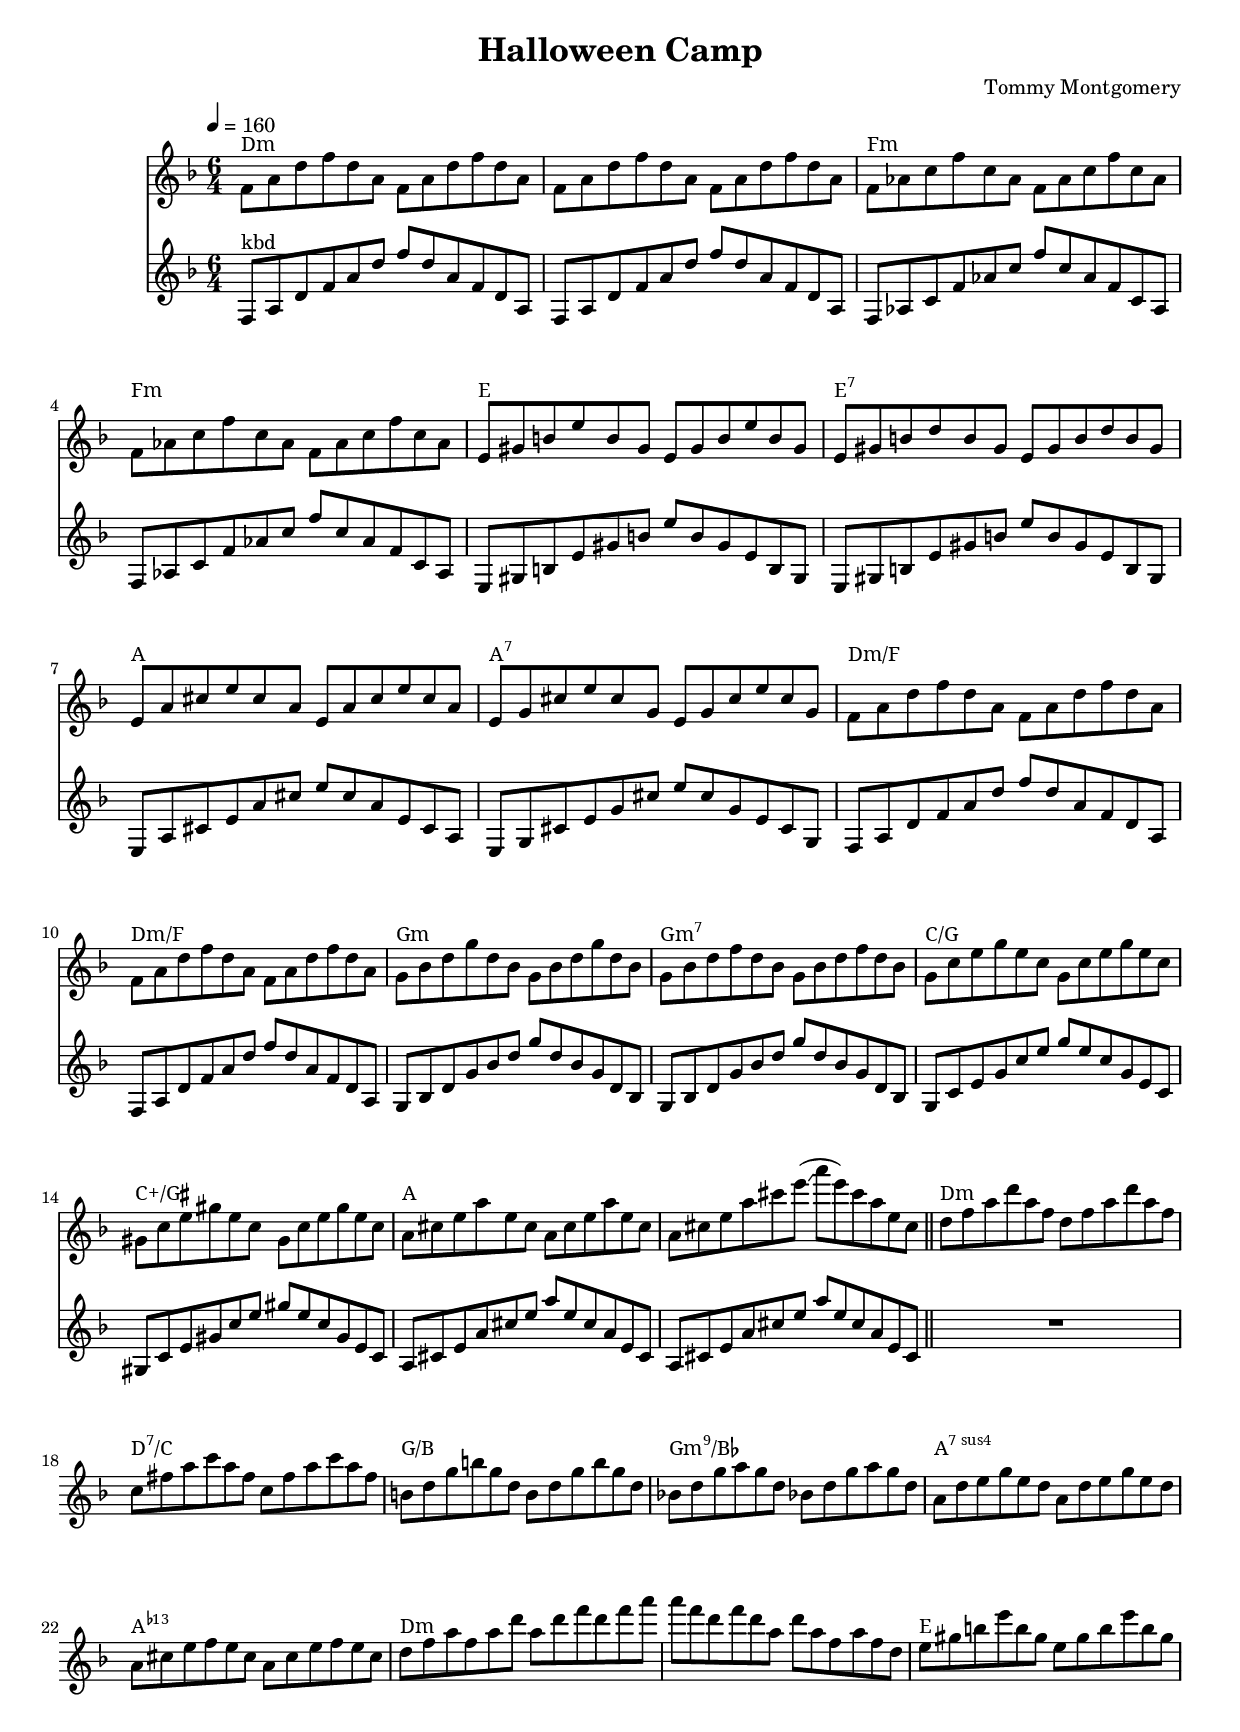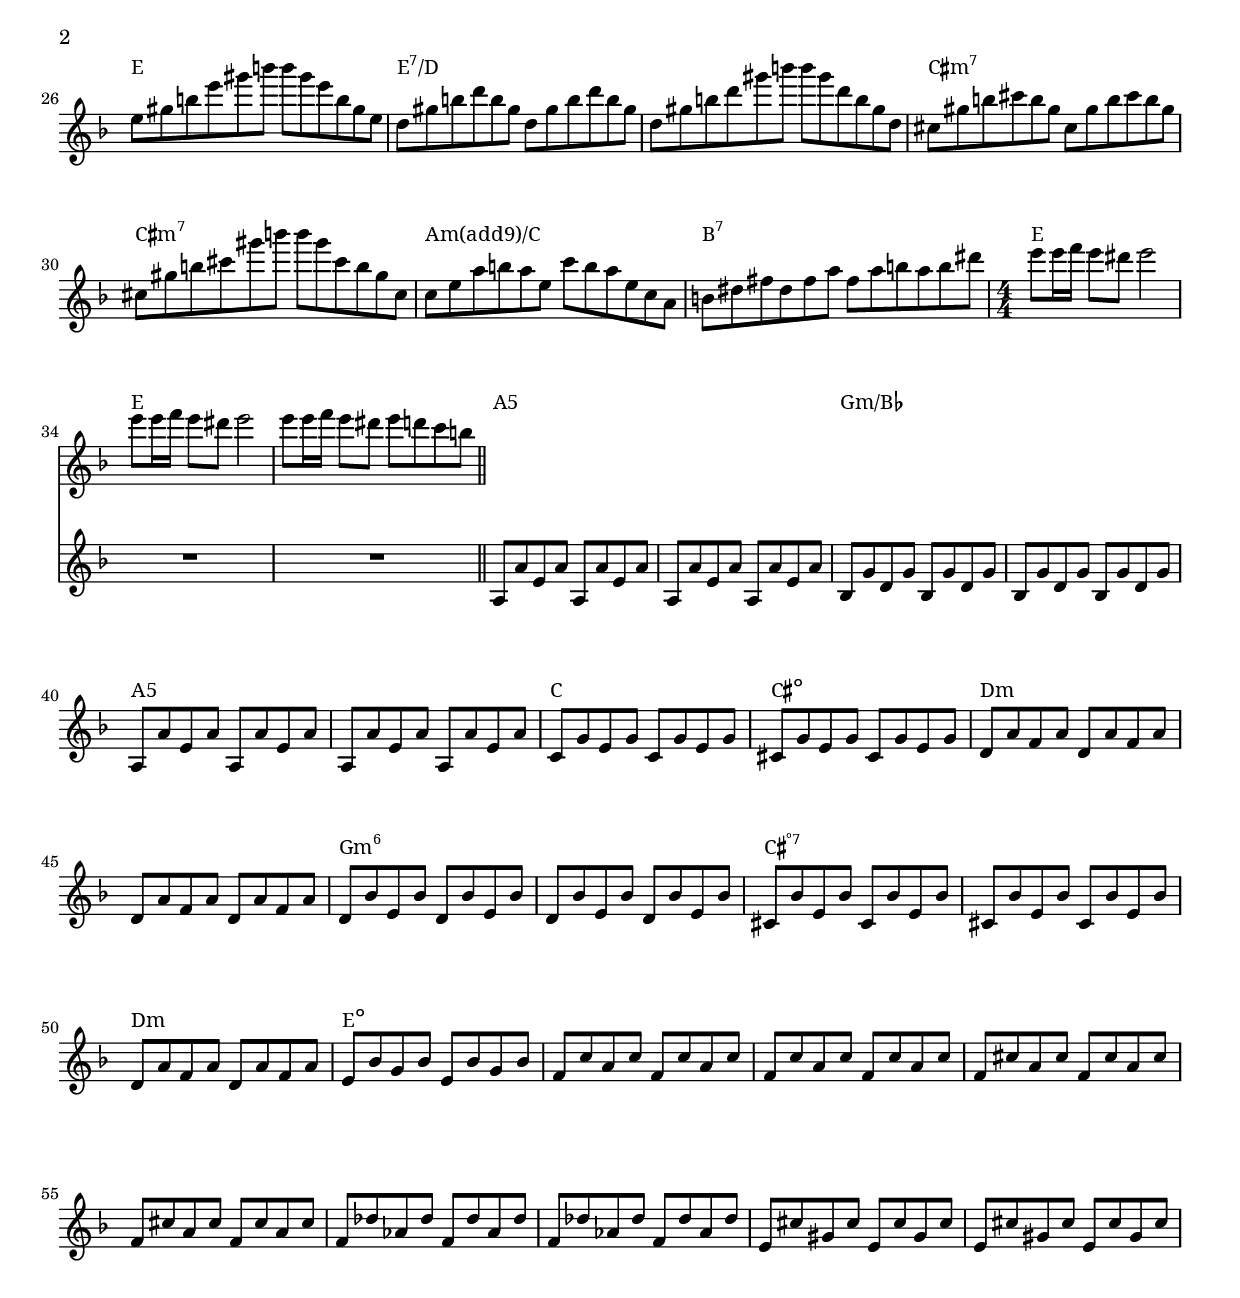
\version "2.24.0"
\language "english"

\header {
  title = "Halloween Camp"
  composer = "Tommy Montgomery"
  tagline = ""
}

global = {
  \set Staff.printKeyCancellation = ##f
  \numericTimeSignature
  \compressEmptyMeasures
  \override TupletBracket.bracket-visibility = #'if-no-beam
  \override MultiMeasureRest.expand-limit = #3
  \override Score.ChordName.font-name = #"Noto Serif"
  \override Score.ChordName.font-size = #0
  \override Score.LyricText.font-name = #"Noto Serif"
  \override Score.LyricText.font-size = #0
  \override Staff.OttavaBracket.font-series = #'normal
  \set Staff.ottavationMarkups = #ottavation-simple-ordinals
  \tempo 4 = 160
  \key d \minor
}


guitarOne = \relative c' {
  \time 6/4
  \global

  \repeat unfold 4 { f8 a d f d a } |
  \repeat unfold 4 { f8 af c f c af } |
  \repeat unfold 2 { e8 gs b e b gs } |
  \repeat unfold 2 { e8 gs b d b gs } |
  \repeat unfold 2 { e8 a cs e cs a } |
  \repeat unfold 2 { e8 g cs e cs g } |

  \repeat unfold 4 { f8 a d f d a } |
  \repeat unfold 2 { g8 bf d g d bf } |
  \repeat unfold 2 { g8 bf d f d bf } |
  \repeat unfold 2 { g8 c e g e c } |
  \repeat unfold 2 { gs8 c e gs e c } |
  \repeat unfold 2 { a8 cs e a e cs } |
  a8 cs e a cs e\glissando( a e) cs a e cs |

  \bar "||"

  \repeat unfold 2 { d f a d a f } |
  \repeat unfold 2 { c fs a c a fs } |
  \repeat unfold 2 { b, d g b g d } |
  \repeat unfold 2 { bf! d g a g d } |
  \repeat unfold 2 { a d e g e d } |
  \repeat unfold 2 { a cs e f e cs } |
  d f a f a d a d f d f a |
  a f d f d a d a f a f d |

  \repeat unfold 2 { e gs b e b gs } |
  e gs b e gs b b gs e b gs e |
  \repeat unfold 2 { d gs b d b gs } |
  d gs b d gs b b gs d b gs d |
  \repeat unfold 2 { cs gs' b cs b gs } |
  cs, gs' b cs gs' b b gs cs, b gs cs, |
  c e a b a e c' b a e c a |
  b ds fs ds fs a fs a b a b ds |

  \time 4/4

  \repeat unfold 2 { e8 e16 f e8 ds e2 | }
  e8 e16 f e8 ds e d c b |

  \bar "||"




}


guitarTwo = \relative c {
  \global

  f8^"kbd" a d f a d f d a f d a |
  f a d f a d f d a f d a |
  \repeat unfold 2 { f af c f af c f c af f c af | }
  \repeat unfold 2 { e gs b e gs b e b gs e b gs | }
  e a cs e a cs e cs a e cs a |
  e g cs e g cs e cs g e cs g |
  \repeat unfold 2 { f a d f a d f d a f d a | }
  \repeat unfold 2 { g bf d g bf d g d bf g d bf | }
  g c e g c e g e c g e c |
  gs c e gs c e gs e c gs e c |
  \repeat unfold 2 { a cs e a cs e a e cs a e cs | }

  R1.*16 |

  R1*3 |

  \repeat unfold 4 { a8 a' e a } |
  \repeat unfold 4 { bf, g' d g } |
  \repeat unfold 4 { a, a' e a } |
  \repeat unfold 2 { c, g' e g } |
  \repeat unfold 2 { cs, g' e g } |
  \repeat unfold 4 { d a' f a } |
  \repeat unfold 4 { d, bf' e, bf' } |
  \repeat unfold 4 { cs, bf' e, bf' } |
  \repeat unfold 2 { d, a' f a } |
  \repeat unfold 2 { e bf' g bf } |
  \repeat unfold 4 { f c' a c } |
  \repeat unfold 4 { f, cs' a cs } |
  \repeat unfold 4 { f, df' af df } |
  \repeat unfold 4 { e, cs' gs cs } |

}


guitarOneStaff = \new Staff \with { midiInstrument = "distorted guitar" } \guitarOne
guitarTwoStaff = \new Staff \with { midiInstrument = "acoustic guitar (steel)" } \guitarTwo


chordExceptionMusic = {
  <c e g b d'>1-\markup { "maj9" }
  <c e g b fs'>1-\markup { "maj7" \sharp "11" }
  <c ef f g bf>1-\markup { "m7sus4" }
  <c ef gf bff>1-\markup { \super "°7" }
  <c e g d'>1-\markup { "add9" }
  <c ef g d'>1-\markup { "m(add9)" }
  <c e fs as>1-\markup { \super { \sharp "11" \sharp "13" } }
  <c g>1-\markup { "5" }
  <c e g b>1-\markup { "maj7" }
  <c f g>1-\markup { "sus4" }
  <c d g>1-\markup { "sus2" }
}

chordExceptions = #(append
  (sequential-music-to-chord-exceptions chordExceptionMusic #t)
  ignatzekExceptions
)

chordValues = \chordmode {
  \global
  \set chordNameExceptions = #chordExceptions
  \set majorSevenSymbol = \markup "maj7"

  d1.:m | q | f:m | q | e | e:7 | a | a:7 |
  d:m/f | q | g:m | g:m7 | c:/g | c:aug/gs | a | q |

  d:m | d:7/c | g:/b | g:m9/bf | a:7sus4 | a:1.3.5.13- | d:m | q |
  e | q | e:7/d | q | cs:m7 | q | a:1.3-.5.9/c | b:7 |

  e1 | q | q |

  a1*2:1.5 | g:m/bf | a:1.5 | c1 | cs:dim |
  d1*2:m | g:m6 | cs:dim7 | d1:m | e:dim |

}

chordNames = \new ChordNames {
  \set chordChanges = ##t
  \set chordNameExceptions = #chordExceptions
  \chordValues
}



#(set-global-staff-size 18)
\book {
  \paper {
    system-system-spacing =
      #'((basic-distance . 8)
         (minimum-distance . 4)
         (padding . 4)
         (stretchability . 60)
         )
  }

  \score {
    <<
      \chordNames
      \guitarOneStaff
      \guitarTwoStaff
    >>
    \layout {
      % indent = #0
      \context {
        \Staff \RemoveEmptyStaves
        % \override Glissando.springs-and-rods = #ly:spanner::set-spacing-rods
        \override VerticalAxisGroup.remove-first = ##t
      }
    }
  }
}

\score {
  \unfoldRepeats {

      <<
        \transpose c c, {
          \guitarOneStaff
        }
        \transpose c c, {
          \guitarTwoStaff
        }
      >>
  }
  \midi {}
}
